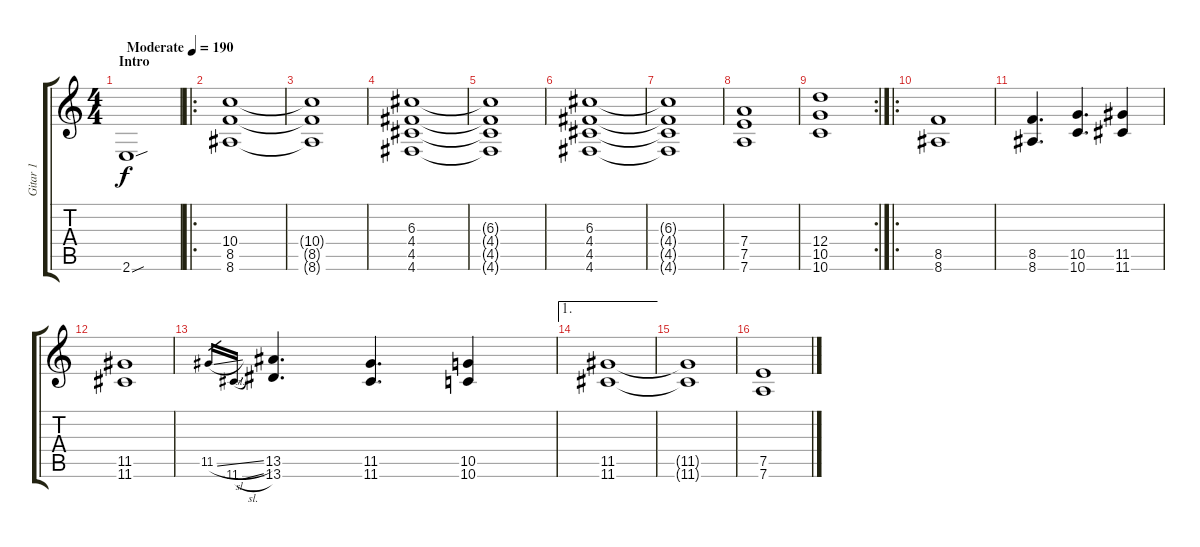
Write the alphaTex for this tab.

\track ("Gitar 1" "Gitar 1") {instrument distortionguitar}
\staff {score tabs}
\tuning (E4 B3 G3 D3 A2 D2) {hide}
\ts (4 4)
\section ("" "Intro")
\tempo (190 "Moderate")
\clef g2
\ks c
2.6{sou}.1{dy f instrument distortionguitar} |
\ro
(10.4 8.5 8.6).1 |
(10.4{t} 8.5{t} 8.6{t}).1 |
(6.3 4.4 4.5 4.6).1 |
(6.3{t} 4.4{t} 4.5{t} 4.6{t}).1 |
(6.3 4.4 4.5 4.6).1 |
(6.3{t} 4.4{t} 4.5{t} 4.6{t}).1 |
(7.4 7.5 7.6).1 |
\rc 2
(12.4 10.5 10.6).1 |
\ro
(8.5 8.6).1 |
(8.5 8.6).4{d} (10.5 10.6).4{d} (11.5 11.6).4 |
(11.5 11.6).1 |
11.5{sl}.16{gr} 11.6{sl}.16{gr} (13.5 13.6).4{d} (11.5 11.6).4{d} (10.5 10.6).4 |
\ae 1
(11.5 11.6).1 |
(11.5{t} 11.6{t}).1 |
(7.5 7.6).1
